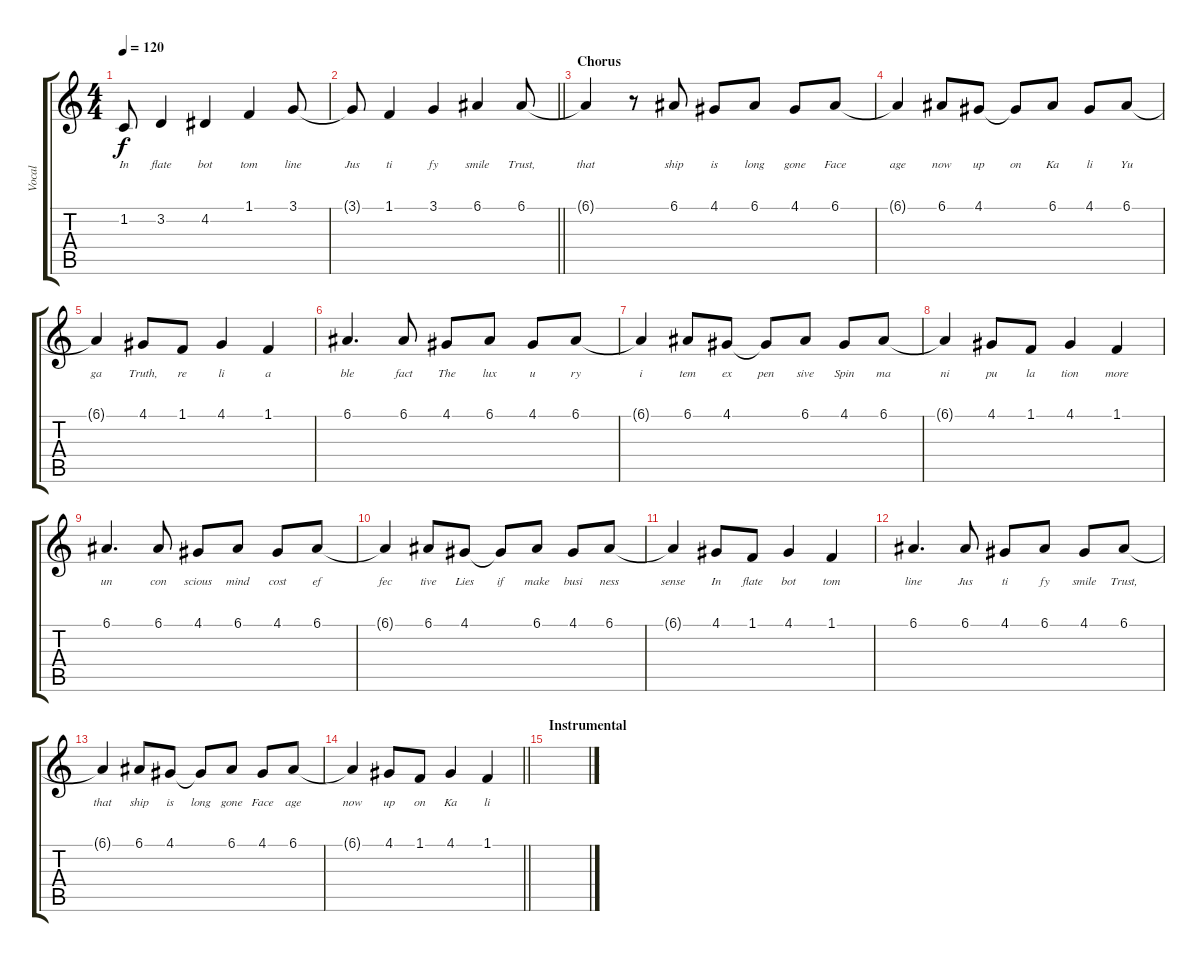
\track ("Vocal" "Vocal") {instrument acousticgrandpiano}
\staff {score tabs}
\tuning (E4 B3 G3 D3 A2 E2) {hide}
\ts (4 4)
\tempo 120
\clef g2
\ks c
1.2{t}.8{lyrics (0 "In") lyrics (1 "") lyrics (2 "") lyrics (3 "") lyrics (4 "") dy f} 3.2.4{lyrics (0 "flate") lyrics (1 "") lyrics (2 "") lyrics (3 "") lyrics (4 "")} 4.2.4{lyrics (0 "bot") lyrics (1 "") lyrics (2 "") lyrics (3 "") lyrics (4 "")} 1.1.4{lyrics (0 "tom") lyrics (1 "") lyrics (2 "") lyrics (3 "") lyrics (4 "")} 3.1.8{lyrics (0 "line") lyrics (1 "") lyrics (2 "") lyrics (3 "") lyrics (4 "")} |
\barLineRight lightlight
3.1{t}.8{lyrics (0 "Jus") lyrics (1 "") lyrics (2 "") lyrics (3 "") lyrics (4 "")} 1.1.4{lyrics (0 "ti") lyrics (1 "") lyrics (2 "") lyrics (3 "") lyrics (4 "")} 3.1.4{lyrics (0 "fy") lyrics (1 "") lyrics (2 "") lyrics (3 "") lyrics (4 "")} 6.1.4{lyrics (0 "smile") lyrics (1 "") lyrics (2 "") lyrics (3 "") lyrics (4 "")} 6.1.8{lyrics (0 "Trust,") lyrics (1 "") lyrics (2 "") lyrics (3 "") lyrics (4 "")} |
\section ("" "Chorus")
6.1{t}.4{lyrics (0 "that") lyrics (1 "") lyrics (2 "") lyrics (3 "") lyrics (4 "")} r.8 6.1.8{lyrics (0 "ship") lyrics (1 "") lyrics (2 "") lyrics (3 "") lyrics (4 "")} 4.1.8{lyrics (0 "is") lyrics (1 "") lyrics (2 "") lyrics (3 "") lyrics (4 "")} 6.1.8{lyrics (0 "long") lyrics (1 "") lyrics (2 "") lyrics (3 "") lyrics (4 "")} 4.1.8{lyrics (0 "gone") lyrics (1 "") lyrics (2 "") lyrics (3 "") lyrics (4 "")} 6.1.8{lyrics (0 "Face") lyrics (1 "") lyrics (2 "") lyrics (3 "") lyrics (4 "")} |
6.1{t}.4{lyrics (0 "age") lyrics (1 "") lyrics (2 "") lyrics (3 "") lyrics (4 "")} 6.1.8{lyrics (0 "now") lyrics (1 "") lyrics (2 "") lyrics (3 "") lyrics (4 "")} 4.1.8{lyrics (0 "up") lyrics (1 "") lyrics (2 "") lyrics (3 "") lyrics (4 "")} 4.1{t}.8{lyrics (0 "on") lyrics (1 "") lyrics (2 "") lyrics (3 "") lyrics (4 "")} 6.1.8{lyrics (0 "Ka") lyrics (1 "") lyrics (2 "") lyrics (3 "") lyrics (4 "")} 4.1.8{lyrics (0 "li") lyrics (1 "") lyrics (2 "") lyrics (3 "") lyrics (4 "")} 6.1.8{lyrics (0 "Yu") lyrics (1 "") lyrics (2 "") lyrics (3 "") lyrics (4 "")} |
6.1{t}.4{lyrics (0 "ga") lyrics (1 "") lyrics (2 "") lyrics (3 "") lyrics (4 "")} 4.1.8{lyrics (0 "Truth,") lyrics (1 "") lyrics (2 "") lyrics (3 "") lyrics (4 "")} 1.1.8{lyrics (0 "re") lyrics (1 "") lyrics (2 "") lyrics (3 "") lyrics (4 "")} 4.1.4{lyrics (0 "li") lyrics (1 "") lyrics (2 "") lyrics (3 "") lyrics (4 "")} 1.1.4{lyrics (0 "a") lyrics (1 "") lyrics (2 "") lyrics (3 "") lyrics (4 "")} |
6.1.4{d lyrics (0 "ble") lyrics (1 "") lyrics (2 "") lyrics (3 "") lyrics (4 "")} 6.1.8{lyrics (0 "fact") lyrics (1 "") lyrics (2 "") lyrics (3 "") lyrics (4 "")} 4.1.8{lyrics (0 "The") lyrics (1 "") lyrics (2 "") lyrics (3 "") lyrics (4 "")} 6.1.8{lyrics (0 "lux") lyrics (1 "") lyrics (2 "") lyrics (3 "") lyrics (4 "")} 4.1.8{lyrics (0 "u") lyrics (1 "") lyrics (2 "") lyrics (3 "") lyrics (4 "")} 6.1.8{lyrics (0 "ry") lyrics (1 "") lyrics (2 "") lyrics (3 "") lyrics (4 "")} |
6.1{t}.4{lyrics (0 "i") lyrics (1 "") lyrics (2 "") lyrics (3 "") lyrics (4 "")} 6.1.8{lyrics (0 "tem") lyrics (1 "") lyrics (2 "") lyrics (3 "") lyrics (4 "")} 4.1.8{lyrics (0 "ex") lyrics (1 "") lyrics (2 "") lyrics (3 "") lyrics (4 "")} 4.1{t}.8{lyrics (0 "pen") lyrics (1 "") lyrics (2 "") lyrics (3 "") lyrics (4 "")} 6.1.8{lyrics (0 "sive") lyrics (1 "") lyrics (2 "") lyrics (3 "") lyrics (4 "")} 4.1.8{lyrics (0 "Spin") lyrics (1 "") lyrics (2 "") lyrics (3 "") lyrics (4 "")} 6.1.8{lyrics (0 "ma") lyrics (1 "") lyrics (2 "") lyrics (3 "") lyrics (4 "")} |
6.1{t}.4{lyrics (0 "ni") lyrics (1 "") lyrics (2 "") lyrics (3 "") lyrics (4 "")} 4.1.8{lyrics (0 "pu") lyrics (1 "") lyrics (2 "") lyrics (3 "") lyrics (4 "")} 1.1.8{lyrics (0 "la") lyrics (1 "") lyrics (2 "") lyrics (3 "") lyrics (4 "")} 4.1.4{lyrics (0 "tion") lyrics (1 "") lyrics (2 "") lyrics (3 "") lyrics (4 "")} 1.1.4{lyrics (0 "more") lyrics (1 "") lyrics (2 "") lyrics (3 "") lyrics (4 "")} |
6.1.4{d lyrics (0 "un") lyrics (1 "") lyrics (2 "") lyrics (3 "") lyrics (4 "")} 6.1.8{lyrics (0 "con") lyrics (1 "") lyrics (2 "") lyrics (3 "") lyrics (4 "")} 4.1.8{lyrics (0 "scious") lyrics (1 "") lyrics (2 "") lyrics (3 "") lyrics (4 "")} 6.1.8{lyrics (0 "mind") lyrics (1 "") lyrics (2 "") lyrics (3 "") lyrics (4 "")} 4.1.8{lyrics (0 "cost") lyrics (1 "") lyrics (2 "") lyrics (3 "") lyrics (4 "")} 6.1.8{lyrics (0 "ef") lyrics (1 "") lyrics (2 "") lyrics (3 "") lyrics (4 "")} |
6.1{t}.4{lyrics (0 "fec") lyrics (1 "") lyrics (2 "") lyrics (3 "") lyrics (4 "")} 6.1.8{lyrics (0 "tive") lyrics (1 "") lyrics (2 "") lyrics (3 "") lyrics (4 "")} 4.1.8{lyrics (0 "Lies") lyrics (1 "") lyrics (2 "") lyrics (3 "") lyrics (4 "")} 4.1{t}.8{lyrics (0 "if") lyrics (1 "") lyrics (2 "") lyrics (3 "") lyrics (4 "")} 6.1.8{lyrics (0 "make") lyrics (1 "") lyrics (2 "") lyrics (3 "") lyrics (4 "")} 4.1.8{lyrics (0 "busi") lyrics (1 "") lyrics (2 "") lyrics (3 "") lyrics (4 "")} 6.1.8{lyrics (0 "ness") lyrics (1 "") lyrics (2 "") lyrics (3 "") lyrics (4 "")} |
6.1{t}.4{lyrics (0 "sense") lyrics (1 "") lyrics (2 "") lyrics (3 "") lyrics (4 "")} 4.1.8{lyrics (0 "In") lyrics (1 "") lyrics (2 "") lyrics (3 "") lyrics (4 "")} 1.1.8{lyrics (0 "flate") lyrics (1 "") lyrics (2 "") lyrics (3 "") lyrics (4 "")} 4.1.4{lyrics (0 "bot") lyrics (1 "") lyrics (2 "") lyrics (3 "") lyrics (4 "")} 1.1.4{lyrics (0 "tom") lyrics (1 "") lyrics (2 "") lyrics (3 "") lyrics (4 "")} |
6.1.4{d lyrics (0 "line") lyrics (1 "") lyrics (2 "") lyrics (3 "") lyrics (4 "")} 6.1.8{lyrics (0 "Jus") lyrics (1 "") lyrics (2 "") lyrics (3 "") lyrics (4 "")} 4.1.8{lyrics (0 "ti") lyrics (1 "") lyrics (2 "") lyrics (3 "") lyrics (4 "")} 6.1.8{lyrics (0 "fy") lyrics (1 "") lyrics (2 "") lyrics (3 "") lyrics (4 "")} 4.1.8{lyrics (0 "smile") lyrics (1 "") lyrics (2 "") lyrics (3 "") lyrics (4 "")} 6.1.8{lyrics (0 "Trust,") lyrics (1 "") lyrics (2 "") lyrics (3 "") lyrics (4 "")} |
6.1{t}.4{lyrics (0 "that") lyrics (1 "") lyrics (2 "") lyrics (3 "") lyrics (4 "")} 6.1.8{lyrics (0 "ship") lyrics (1 "") lyrics (2 "") lyrics (3 "") lyrics (4 "")} 4.1.8{lyrics (0 "is") lyrics (1 "") lyrics (2 "") lyrics (3 "") lyrics (4 "")} 4.1{t}.8{lyrics (0 "long") lyrics (1 "") lyrics (2 "") lyrics (3 "") lyrics (4 "")} 6.1.8{lyrics (0 "gone") lyrics (1 "") lyrics (2 "") lyrics (3 "") lyrics (4 "")} 4.1.8{lyrics (0 "Face") lyrics (1 "") lyrics (2 "") lyrics (3 "") lyrics (4 "")} 6.1.8{lyrics (0 "age") lyrics (1 "") lyrics (2 "") lyrics (3 "") lyrics (4 "")} |
\barLineRight lightlight
6.1{t}.4{lyrics (0 "now") lyrics (1 "") lyrics (2 "") lyrics (3 "") lyrics (4 "")} 4.1.8{lyrics (0 "up") lyrics (1 "") lyrics (2 "") lyrics (3 "") lyrics (4 "")} 1.1.8{lyrics (0 "on") lyrics (1 "") lyrics (2 "") lyrics (3 "") lyrics (4 "")} 4.1.4{lyrics (0 "Ka") lyrics (1 "") lyrics (2 "") lyrics (3 "") lyrics (4 "")} 1.1.4{lyrics (0 "li") lyrics (1 "") lyrics (2 "") lyrics (3 "") lyrics (4 "")} |
\section ("" "Instrumental")
